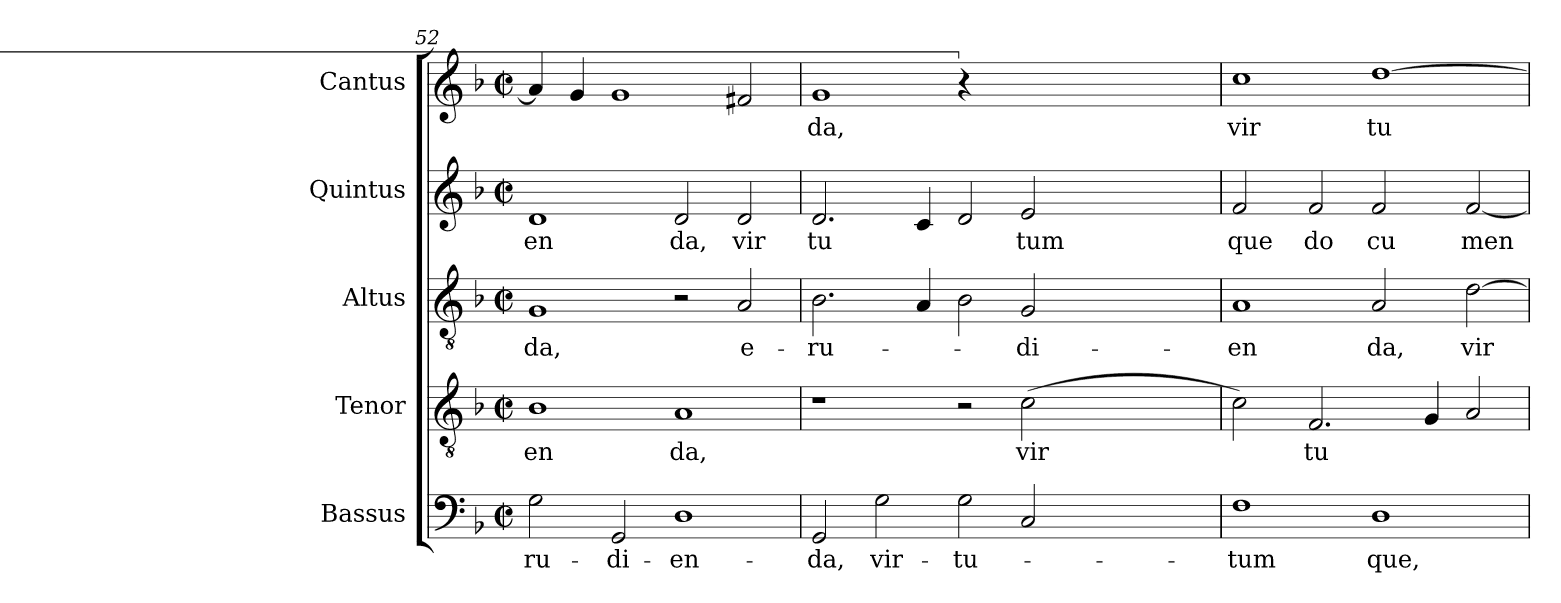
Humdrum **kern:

**kern	**text	**kern	**text	**kern	**text	**kern	**text	**kern	**text
*part5	*part5	*part4	*part4	*part3	*part3	*part2	*part2	*part1	*part1
*staff5	*staff5	*staff4	*staff4	*staff3	*staff3	*staff2	*staff2	*staff1	*staff1
*I"Bassus	*	*I"Tenor	*	*I"Altus	*	*I"Quintus	*	*I"Cantus	*
*clefF4	*	*clefGv2	*	*clefGv2	*	*clefG2	*	*clefG2	*
*k[b-]	*	*k[b-]	*	*k[b-]	*	*k[b-]	*	*k[b-]	*
*F:	*	*F:	*	*F:	*	*F:	*	*F:	*
*M2/2	*	*M2/2	*	*M2/2	*	*M2/2	*	*M2/2	*
*met(c|)	*	*met(c|)	*	*met(c|)	*	*met(c|)	*	*met(c|)	*
=52	=52	=52	=52	=52	=52	=52	=52	=52	=52
!	!LO:LY:b:cj	!	!LO:LY:b:cj	!	!LO:LY:b:cj	!	!LO:LY:b:cj	!	!
2G\	-ru-	1B-	en	1G	-da,	1d	en	4a/]	.
.	.	.	.	.	.	.	.	4g/	.
!	!LO:LY:b:cj	!	!	!	!	!	!	!	!
2GG/	-di-	.	.	.	.	.	.	1g	.
!	!LO:LY:b:cj	!	!LO:LY:b:cj	!	!	!	!LO:LY:b:cj	!	!
1D	-en-	1A	da,	2r	.	2d/	da,	.	.
!	!	!	!	!	!LO:LY:b:cj	!	!LO:LY:b:cj	!	!
.	.	.	.	2A/	e-	2d/	vir	2f#/	.
=53	=53	=53	=53	=53	=53	=53	=53	=53	=53
!	!LO:LY:b:cj	!	!	!	!LO:LY:b:cj	!	!LO:LY:b:cj	!	!LO:LY:b:cj
2GG/	-da,	1r	.	2.B-\	-ru-	2.d/	tu	1g	da,
!	!LO:LY:b:cj	!	!	!	!	!	!	!	!
2G\	vir-	.	.	.	.	.	.	.	.
.	.	.	.	4A/	.	4c/	.	.	.
!	!LO:LY:b:cj	!	!	!	!	!	!	!LO:N:vis=1	!
2G\	-tu-	2r	.	2B-\	.	2d/	.	4%9r	.
!	!	!	!LO:LY:b	!	!LO:LY:b:cj	!	!LO:LY:b:cj	!	!
2C/	.	(<2c\	vir	2G/	-di-	2e/	tum	.	.
1ryy	.	1ryy	.	1ryy	.	1ryy	.	.	.
4ryy	.	4ryy	.	4ryy	.	4ryy	.	.	.
!!LO:PB:g=z
=54	=54	=54	=54	=54	=54	=54	=54	=54	=54
!	!LO:LY:b:cj	!	!	!	!LO:LY:b:cj	!	!LO:LY:b:cj	!	!LO:LY:b:cj
*	*	*^	*	*	*	*	*	*	*
1F	-tum	2c\)	16ryy	.	1A	-en	2f/	que	1cc	vir
.	.	.	1ryy	.	.	.	.	.	.	.
!	!	!	!	!LO:LY:b:cj	!	!	!	!LO:LY:b:cj	!	!
.	.	2.F/	.	tu	.	.	2f/	do	.	.
!	!LO:LY:b:cj	!	!	!	!	!LO:LY:b:cj	!	!LO:LY:b:cj	!	!LO:LY:b:cj
1D	que,	.	.	.	2A/	da,	2f/	cu	[>1dd	tu
.	.	.	2...ryy	.	.	.	.	.	.	.
.	.	4G/	.	.	.	.	.	.	.	.
!	!	!	!	!	!	!LO:LY:b	!	!LO:LY:b	!	!
.	.	2A/	.	.	[>2d\	vir	[<2f/	men	.	.
*	*	*v	*v	*	*	*	*	*	*	*
=	=	=	=	=	=	=	=	=	=
*-	*-	*-	*-	*-	*-	*-	*-	*-	*-
